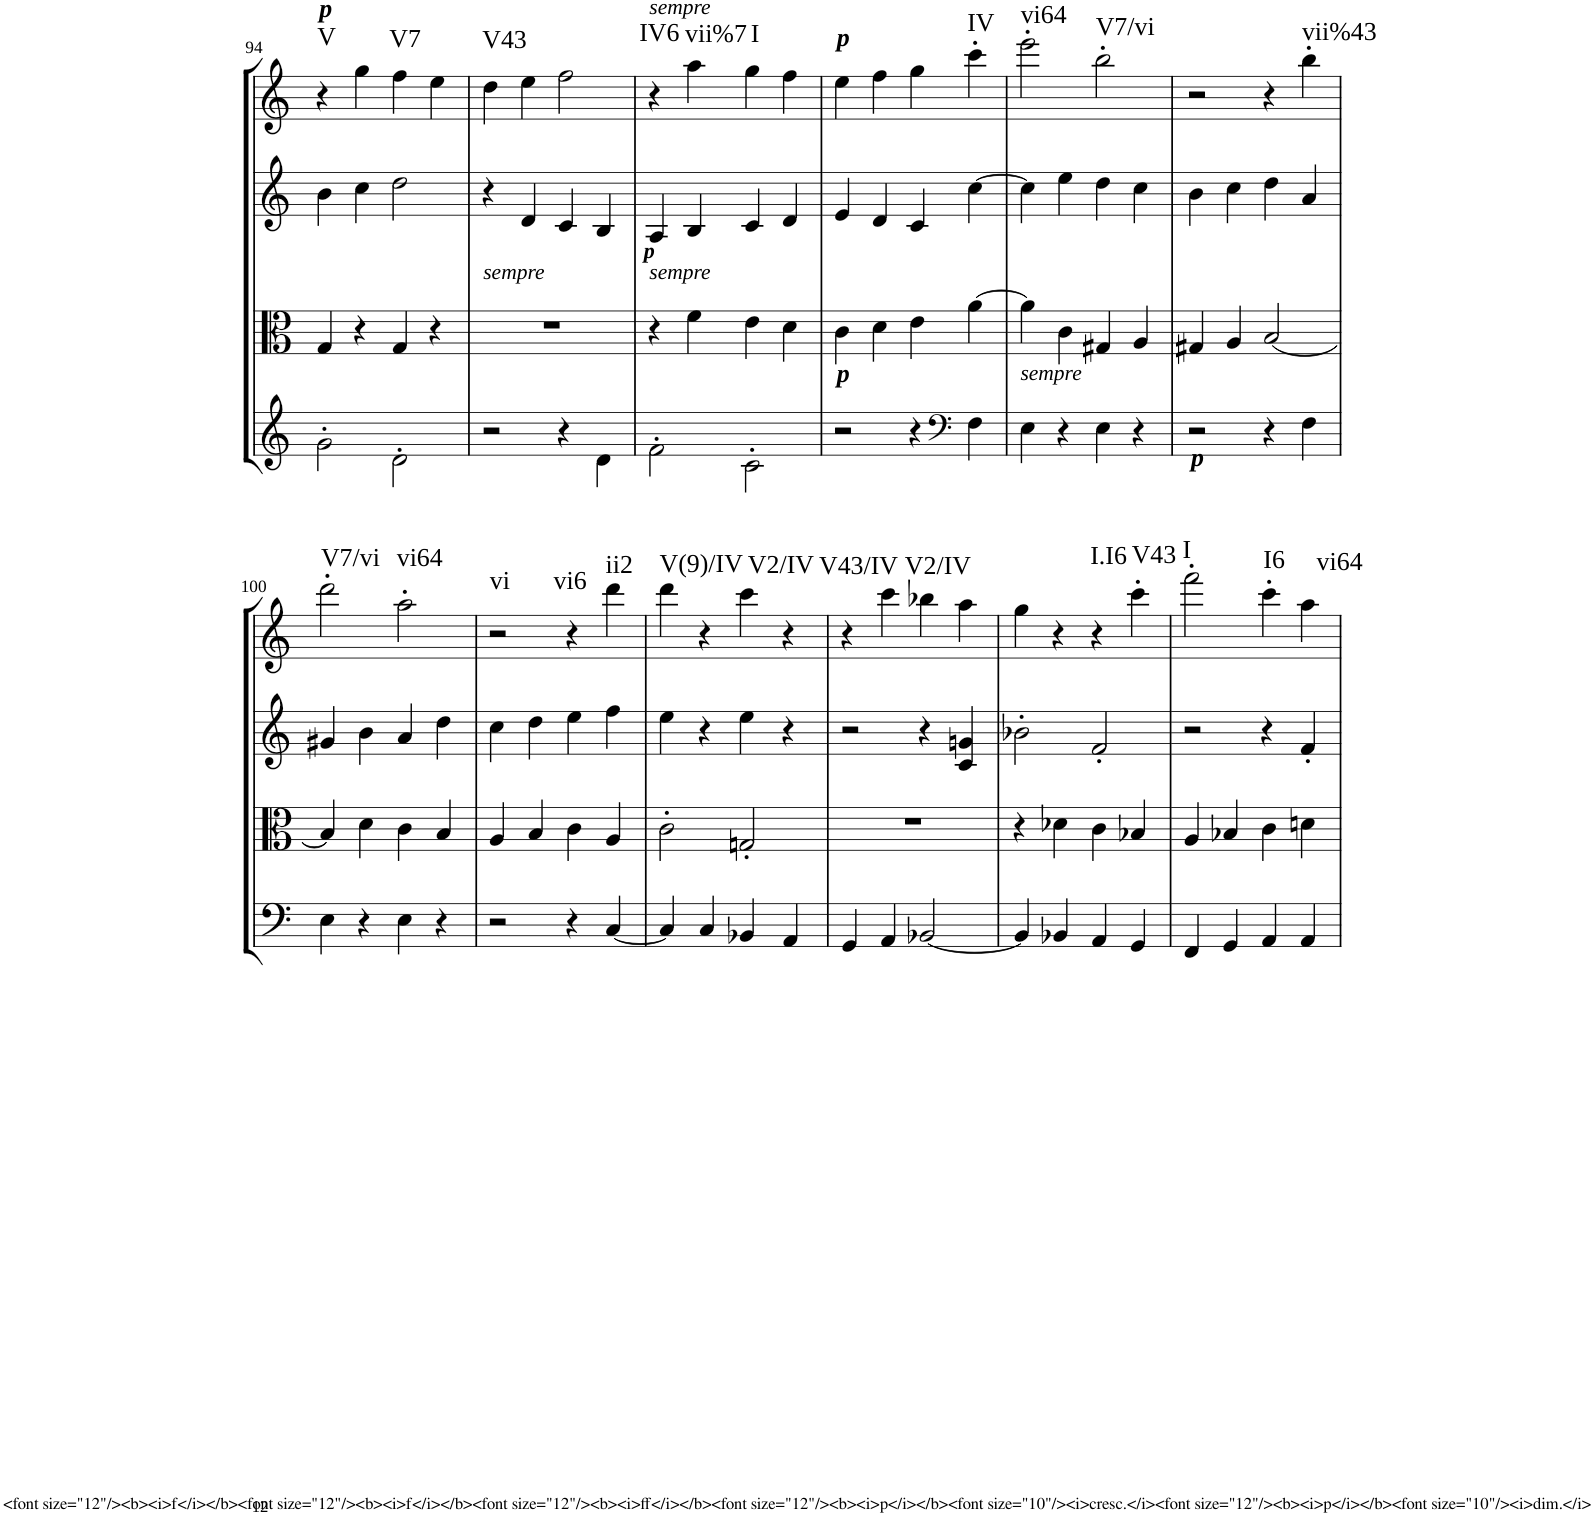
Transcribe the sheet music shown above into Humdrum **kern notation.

**kern	**kern	**kern	**kern	**harte
*part4	*part3	*part2	*part1	*part1
*staff4	*staff3	*staff2	*staff1	*
*I"Cello	*I"Viola	*I"2nd Violin	*I"1st Violin	*
*	*I'Vla	*I'Vln	*I'Vln	*
!!LO:PB:g=z
*clefG2	*clefC3	*clefG2	*clefG2	*
*k[]	*k[]	*k[]	*k[]	*
*C:	*C:	*C:	*C:	*
*M4/4	*M4/4	*M4/4	*M4/4	*
*met(c)	*met(c)	*met(c)	*met(c)	*
=94	=94	=94	=94	=94
!	!	!	!LO:TX:a:Bi:t=p	!LO:H:kt=V
2g'\	4G/	4b\	4r	N
.	4r	4cc\	4gg\	.
!	!	!	!	!LO:H:kt=V7
2d'\	4G/	2dd\	4ff\	N
.	4r	.	4ee\	.
=95	=95	=95	=95	=95
!	!LO:TX:a:i:t=sempre	!	!	!LO:H:kt=V43
2r	1r	4r	4dd\	N
.	.	4d/	4ee\	.
4r	.	4c/	2ff\	.
4d\	.	4B/	.	.
=96	=96	=96	=96	=96
!	!	!	!LO:TX:a:i:t=sempre	!
!	!	!LO:TX:b:Bi:t=p	!	!
!	!LO:TX:a:i:t=sempre	!	!	!LO:H:kt=IV6
2f'\	4r	4A/	4r	N
!	!	!	!	!LO:H:kt=vii%7
.	4f\	4B/	4aa\	N
!	!	!	!	!LO:H:kt=I
2c'\	4e\	4c/	4gg\	N
.	4d\	4d/	4ff\	.
=97	=97	=97	=97	=97
!	!	!	!LO:TX:a:Bi:t=p	!
!LO:TX:a:Bi:t=p	!	!	!	!
2r	4c\	4e/	4ee\	.
.	4d\	4d/	4ff\	.
4r	4e\	4c/	4gg\	.
*clefF4	*	*	*	*
!	!	!	!	!LO:H:kt=IV
4F\	[4a\	[4cc\	4ccc'\	N
=98	=98	=98	=98	=98
!LO:TX:a:i:t=sempre	!	!	!	!LO:H:kt=vi64
4E\	4a\]	4cc\]	2eee'\	N
4r	4c\	4ee\	.	.
!	!	!	!	!LO:H:kt=V7/vi
4E\	4G#X/	4dd\	2bb'\	N
4r	4A/	4cc\	.	.
=99	=99	=99	=99	=99
!LO:TX:a:Bi:t=p	!	!	!	!
2r	4G#X/	4b\	2r	.
.	4A/	4cc\	.	.
4r	[2B/	4dd\	4r	.
!	!	!	!	!LO:H:kt=vii%43
4F\	.	4a/	4bb'\	N
!!LO:LB:g=z
=100	=100	=100	=100	=100
!	!	!	!	!LO:H:kt=V7/vi
4E\	4B/]	4g#X/	2ddd'\	N
4r	4d\	4b\	.	.
!	!	!	!	!LO:H:kt=vi64
4E\	4c\	4a/	2aa'\	N
4r	4B/	4dd\	.	.
=101	=101	=101	=101	=101
!	!	!	!	!LO:H:kt=vi
2r	4A/	4cc\	2r	N
.	4B/	4dd\	.	.
!	!	!	!	!LO:H:kt=vi6
4r	4c\	4ee\	4r	N
!	!	!	!	!LO:H:kt=ii2
[4C/	4A/	4ff\	4ddd\	N
=102	=102	=102	=102	=102
!	!	!	!	!LO:H:kt=V(9)/IV
4C/]	2c'\	4ee\	4ddd\	N
4C/	.	4r	4r	.
!	!	!	!	!LO:H:kt=V2/IV
4BB-X/	2Gn'/	4ee\	4ccc\	N
4AA/	.	4r	4r	.
=103	=103	=103	=103	=103
!	!	!	!	!LO:H:kt=V43/IV
4GG/	1r	2r	4r	N
4AA/	.	.	4ccc\	.
!	!	!	!	!LO:H:kt=V2/IV
[2BB-X/	.	4r	4bb-X\	N
.	.	4c/ 4gn/	4aa\	.
=104	=104	=104	=104	=104
4BB-/]	4r	2b-X'\	4gg\	.
4BB-X/	4d-X\	.	4r	.
!	!	!	!	!LO:H:kt=I.I6
4AA/	4c\	2f'/	4r	N
!	!	!	!	!LO:H:kt=V43
4GG/	4B-X/	.	4ccc'\	N
=105	=105	=105	=105	=105
!	!	!	!	!LO:H:kt=I
4FF/	4A/	2r	2fff'\	N
4GG/	4B-X/	.	.	.
!	!	!	!	!LO:H:kt=I6
4AA/	4c\	4r	4ccc'\	N
!	!	!	!	!LO:H:kt=vi64
4AA/	4dn\	4f'/	4aa\	N
=	=	=	=	=
*-	*-	*-	*-	*-
